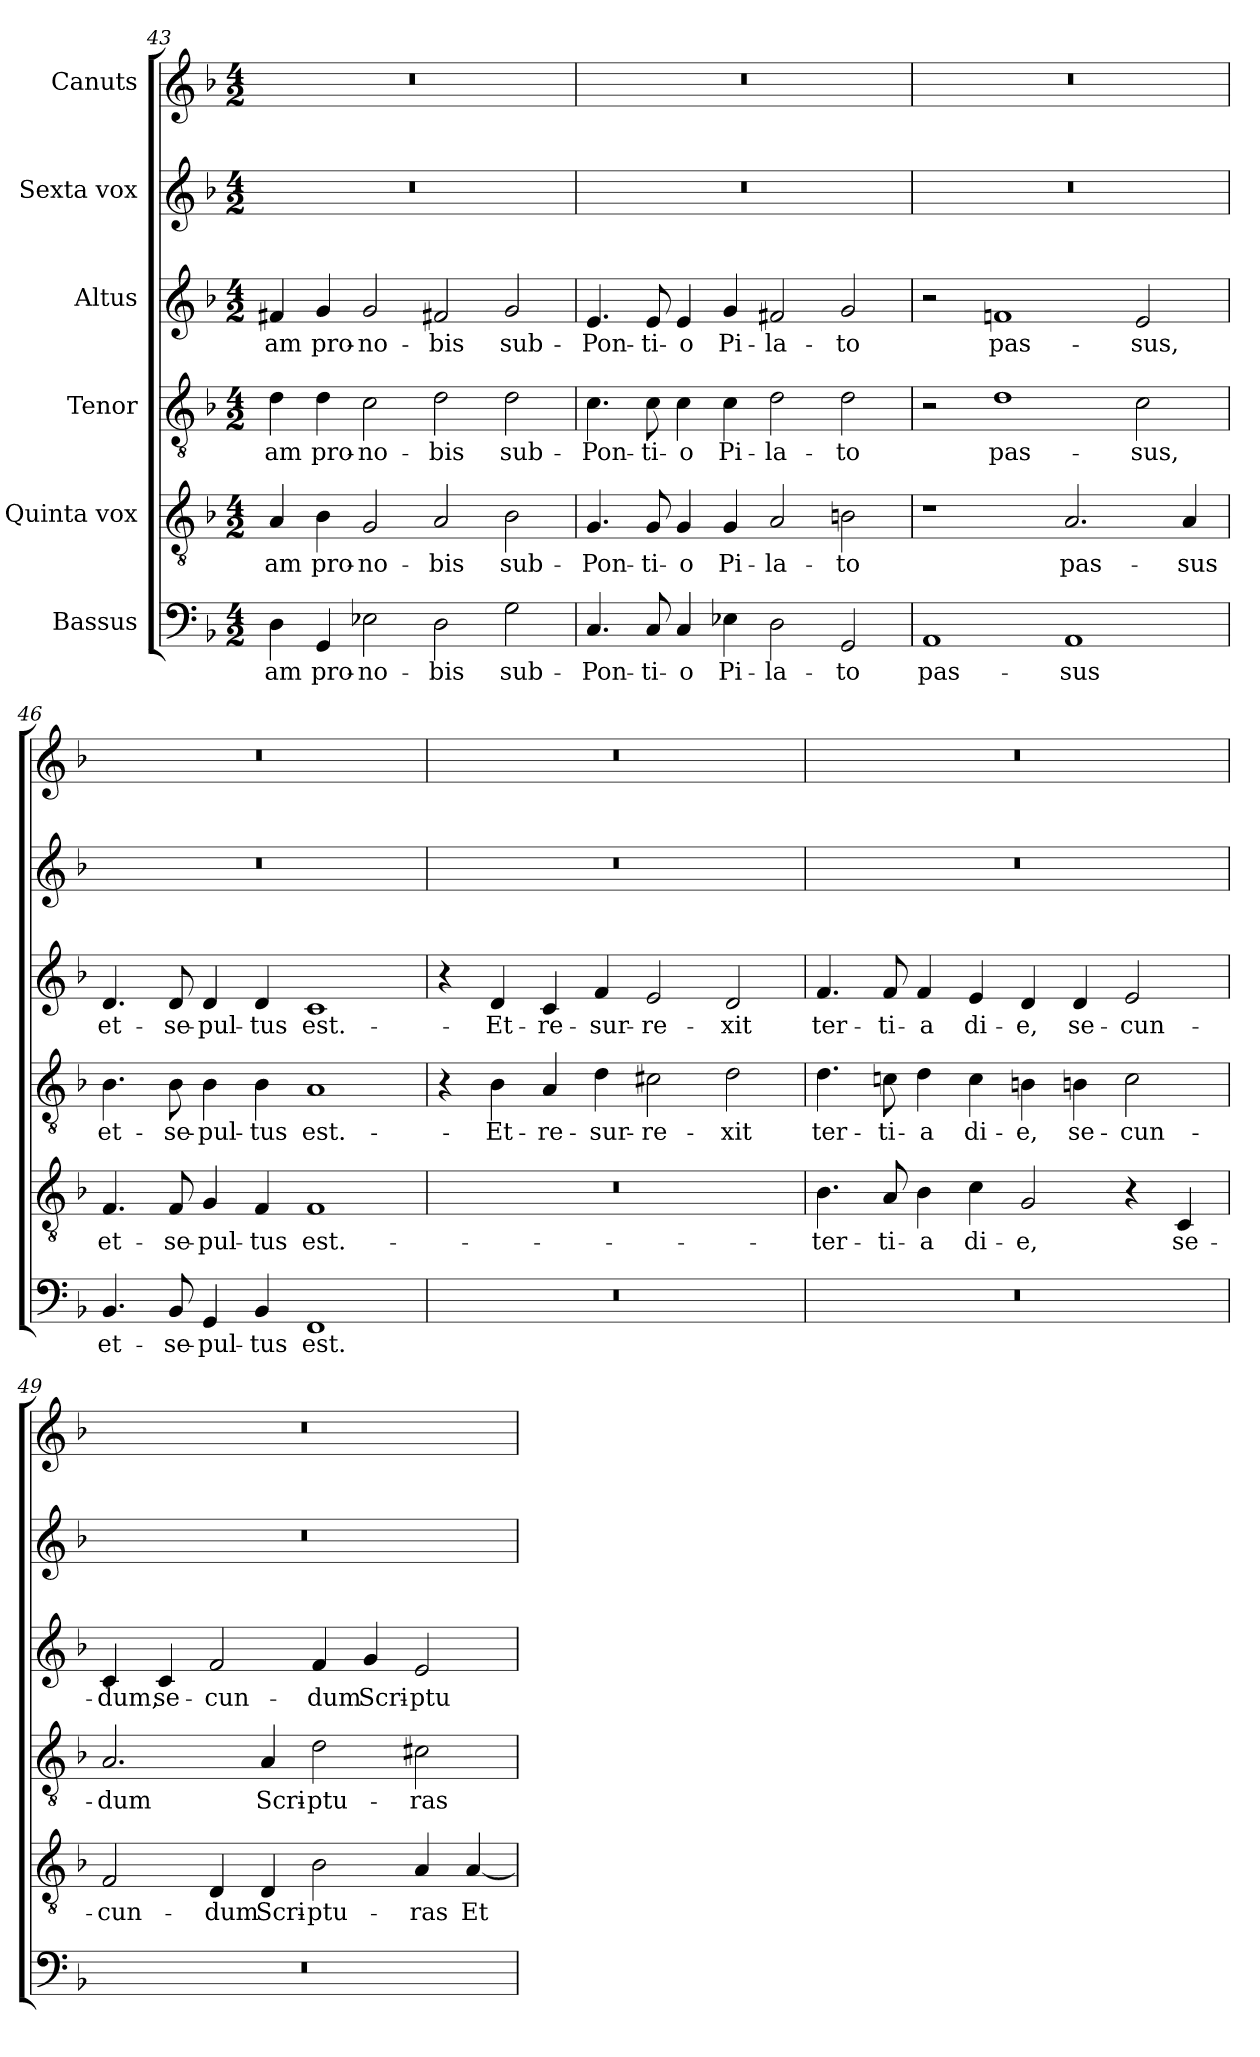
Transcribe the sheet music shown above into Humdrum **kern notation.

**kern	**text	**kern	**text	**kern	**text	**kern	**text	**kern	**kern
*part6	*part6	*part5	*part5	*part4	*part4	*part3	*part3	*part2	*part1
*staff6	*staff6	*staff5	*staff5	*staff4	*staff4	*staff3	*staff3	*staff2	*staff1
*I"Bassus	*	*I"Quinta vox	*	*I"Tenor	*	*I"Altus	*	*I"Sexta vox	*I"Canuts
*clefF4	*	*clefGv2	*	*clefGv2	*	*clefG2	*	*clefG2	*clefG2
*k[b-]	*	*k[b-]	*	*k[b-]	*	*k[b-]	*	*k[b-]	*k[b-]
*M4/2	*	*M4/2	*	*M4/2	*	*M4/2	*	*M4/2	*M4/2
=43	=43	=43	=43	=43	=43	=43	=43	=43	=43
4D\	-am	4A/	-am	4d\	-am	4f#X/	-am	0r	0r
4GG/	pro-	4B-\	pro-	4d\	pro-	4g/	pro-	.	.
2E-X\	no-	2G/	no-	2c\	no-	2g/	no-	.	.
2D\	-bis	2A/	-bis	2d\	-bis	2f#X/	-bis	.	.
2G\	sub-	2B-\	sub-	2d\	sub-	2g/	sub-	.	.
=44	=44	=44	=44	=44	=44	=44	=44	=44	=44
4.C/	Pon-	4.G/	Pon-	4.c\	Pon-	4.e/	Pon-	0r	0r
8C/	-ti-	8G/	-ti-	8c\	-ti-	8e/	-ti-	.	.
4C/	-o	4G/	-o	4c\	-o	4e/	-o	.	.
4E-X\	Pi-	4G/	Pi-	4c\	Pi-	4g/	Pi-	.	.
2D\	-la-	2A/	-la-	2d\	-la-	2f#X/	-la-	.	.
2GG/	-to	2Bn\	-to	2d\	-to	2g/	-to	.	.
=45	=45	=45	=45	=45	=45	=45	=45	=45	=45
1AA/	pas-	1r	.	2r	.	2r	.	0r	0r
.	.	.	.	1d\	pas-	1fn/	pas-	.	.
1AA/	-sus	2.A/	pas-	.	.	.	.	.	.
.	.	.	.	2c\	-sus,	2e/	-sus,	.	.
.	.	4A/	-sus	.	.	.	.	.	.
=46	=46	=46	=46	=46	=46	=46	=46	=46	=46
4.BB-/	et-	4.F/	et-	4.B-\	et-	4.d/	et-	0r	0r
8BB-/	se-	8F/	se-	8B-\	se-	8d/	se-	.	.
4GG/	-pul-	4G/	-pul-	4B-\	-pul-	4d/	-pul-	.	.
4BB-/	-tus	4F/	-tus	4B-\	-tus	4d/	-tus	.	.
1FF/	est.-	1F/	est.-	1A/	est.-	1c/	est.-	.	.
=47	=47	=47	=47	=47	=47	=47	=47	=47	=47
0r	.	0r	.	4r	.	4r	.	0r	0r
.	.	.	.	4B-\	Et-	4d/	Et-	.	.
.	.	.	.	4A/	re-	4c/	re-	.	.
.	.	.	.	4d\	-sur-	4f/	-sur-	.	.
.	.	.	.	2c#X\	-re-	2e/	-re-	.	.
.	.	.	.	2d\	-xit	2d/	-xit	.	.
=48	=48	=48	=48	=48	=48	=48	=48	=48	=48
0r	.	4.B-\	ter-	4.d\	ter-	4.f/	ter-	0r	0r
.	.	8A/	-ti-	8cn\	-ti-	8f/	-ti-	.	.
.	.	4B-\	-a	4d\	-a	4f/	-a	.	.
.	.	4c\	di-	4c\	di-	4e/	di-	.	.
.	.	2G/	-e,	4Bn\	-e,	4d/	-e,	.	.
.	.	.	.	4Bn\	se-	4d/	se-	.	.
.	.	4r	.	2c\	-cun-	2e/	-cun-	.	.
.	.	4C/	se-	.	.	.	.	.	.
=49	=49	=49	=49	=49	=49	=49	=49	=49	=49
0r	.	2F/	-cun-	2.A/	-dum	4c/	-dum,	0r	0r
.	.	.	.	.	.	4c/	se-	.	.
.	.	4D/	-dum	.	.	2f/	-cun-	.	.
.	.	4D/	Scri-	4A/	Scri-	.	.	.	.
.	.	2B-\	-ptu-	2d\	-ptu-	4f/	-dum	.	.
.	.	.	.	.	.	4g/	Scri-	.	.
.	.	4A/	-ras	2c#X\	-ras	2e/	-ptu-	.	.
.	.	[4A/	Et-	.	.	.	.	.	.
=	=	=	=	=	=	=	=	=	=
*-	*-	*-	*-	*-	*-	*-	*-	*-	*-
